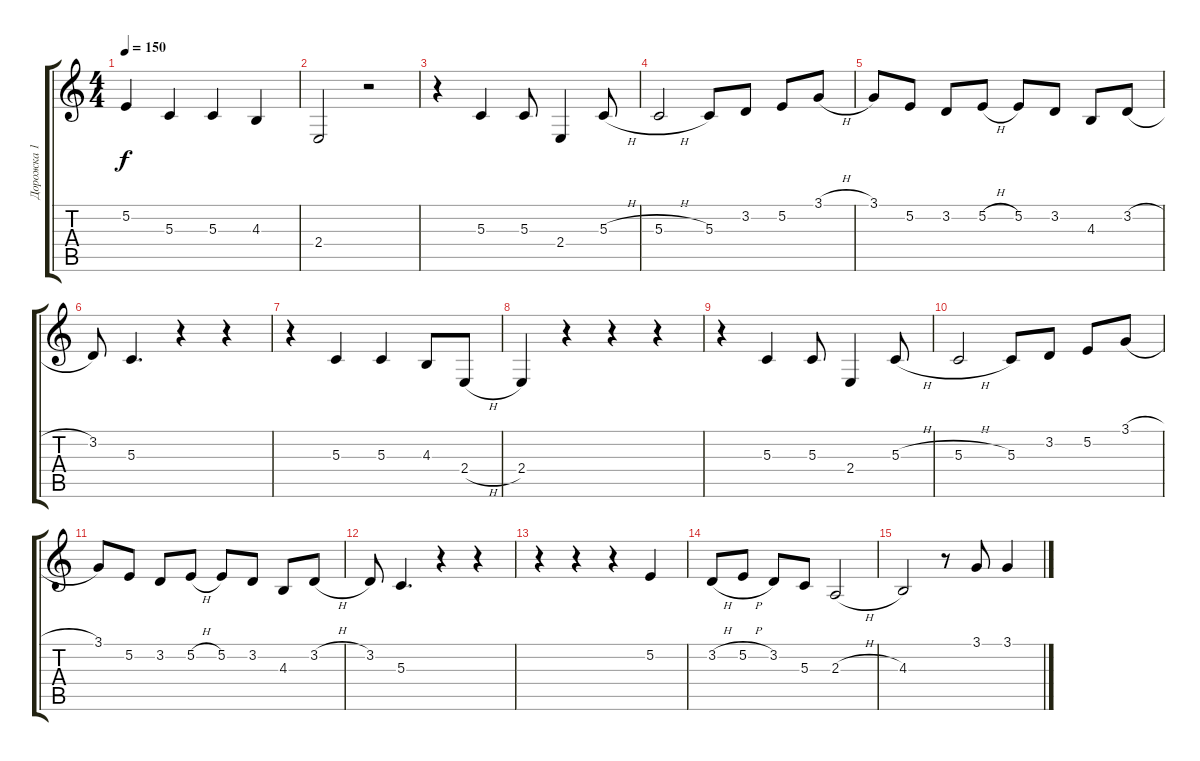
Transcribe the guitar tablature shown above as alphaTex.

\track ("Дорожка 1" "Дорожка 1") {instrument acousticgrandpiano}
\staff {score tabs}
\tuning (E4 B3 G3 D3 A2 E2) {hide}
\ts (4 4)
\tempo 150
\clef g2
\ks c
5.2.4{dy f} 5.3.4 5.3.4 4.3.4 |
2.4.2 r.2 |
r.4 5.3.4 5.3.8 2.4.4 5.3{h}.8 |
5.3{h}.2 5.3.8 3.2.8 5.2.8 3.1{h}.8 |
3.1.8 5.2.8 3.2.8 5.2{h}.8 5.2.8 3.2.8 4.3.8 3.2{h}.8 |
3.2.8 5.3.4{d} r.4 r.4 |
r.4 5.3.4 5.3.4 4.3.8 2.4{h}.8 |
2.4.4 r.4 r.4 r.4 |
r.4 5.3.4 5.3.8 2.4.4 5.3{h}.8 |
5.3{h}.2 5.3.8 3.2.8 5.2.8 3.1{h}.8 |
3.1.8 5.2.8 3.2.8 5.2{h}.8 5.2.8 3.2.8 4.3.8 3.2{h}.8 |
3.2.8 5.3.4{d} r.4 r.4 |
r.4 r.4 r.4 5.2.4 |
3.2{h}.8 5.2{h}.8 3.2.8 5.3.8 2.3{h}.2 |
4.3.2 r.8 3.1.8 3.1.4
